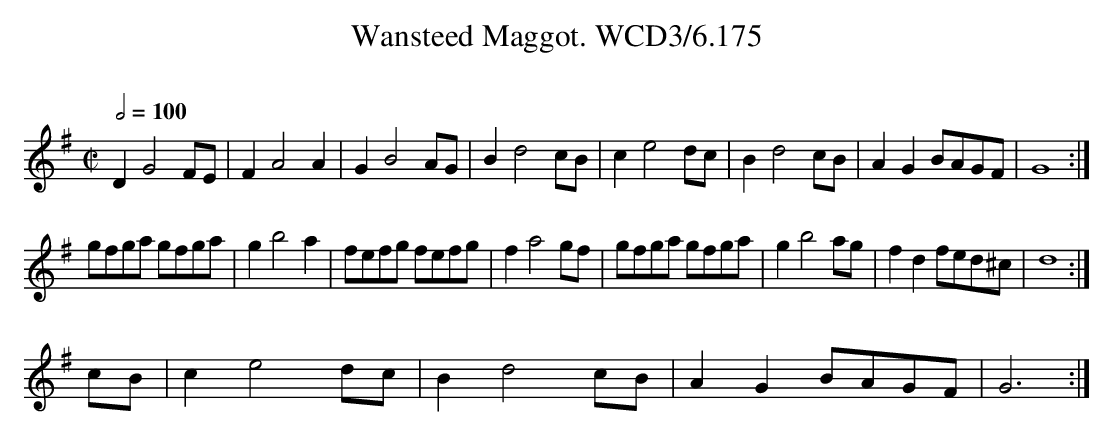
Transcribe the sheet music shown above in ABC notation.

X:1
T:Wansteed Maggot. WCD3/6.175
O:
M:C|
L:1/8
Q:1/2=100
K:G
D2 G4 FE|F2 A4 A2|G2 B4 AG|B2 d4 cB|c2 e4 dc|B2 d4 cB|A2G2 BAGF|G8:|
gfga gfga|g2 b4 a2|fefg fefg|f2 a4 gf|gfga gfga|g2 b4 ag|f2d2 fed^c|d8:|
cB|c2 e4 dc|B2d4 cB|A2G2 BAGF|G6:|
